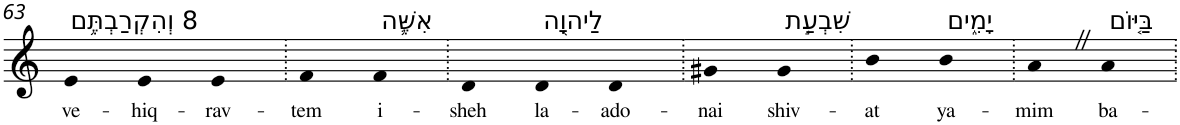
**kern	**text
*part1	*part1
*staff1	*staff1
*I"Piano	*
*I'Pno	*
!!LO:PB:g=z
*clefG2	*
*k[]	*
=63	=63
!LO:TX:a:t=8 וְהִקְרַבְתֶּ֥ם	!
!	!LO:LY:b
4e	ve-
!	!LO:LY:b
4e	-hiq-
!	!LO:LY:b
4e	-rav-
=64.	=64.
!	!LO:LY:b
4f	-tem
!LO:TX:a:t=אִשֶּׁ֛ה	!
!	!LO:LY:b
4f	i-
=65.	=65.
!	!LO:LY:b
4d	-sheh
!LO:TX:a:t=לַיהוָ֖ה	!
!	!LO:LY:b
4d	la-
!	!LO:LY:b
4d	-ado-
=66.	=66.
!	!LO:LY:b
4g#X	-nai
!LO:TX:a:t=שִׁבְעַ֣ת	!
!	!LO:LY:b
4g#	shiv-
=67.	=67.
!	!LO:LY:b
4b	-at
!LO:TX:a:t=יָמִ֑ים	!
!	!LO:LY:b
4b	ya-
=68.	=68.
!	!LO:LY:b
4aZ	-mim
!LO:TX:a:t=בַּיּ֤וֹם	!
!	!LO:LY:b
4a	ba-
=.	=.
*-	*-
